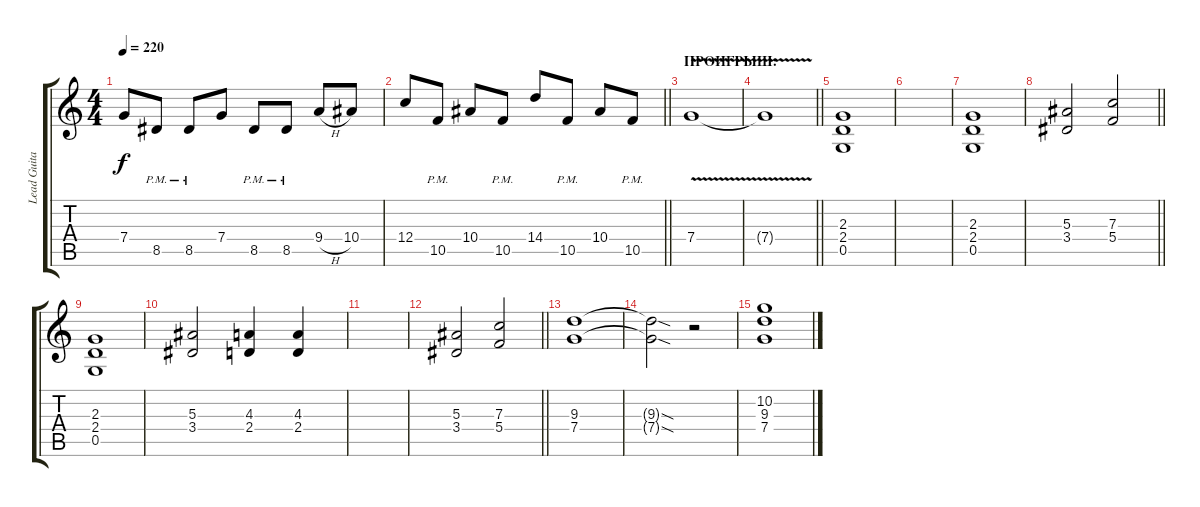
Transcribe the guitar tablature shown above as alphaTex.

\track ("Lead Guitar" "Lead Guita") {instrument distortionguitar}
\staff {score tabs}
\tuning (D4 A3 F3 C3 G2 D2) {hide}
\ts (4 4)
\tempo 220
\clef g2
\ks c
7.4.8{dy f} 8.5{pm}.8 8.5{pm}.8 7.4.8 8.5{pm}.8 8.5{pm}.8 9.4{h}.8 10.4.8 |
\barLineRight lightlight
12.4.8 10.5{pm}.8 10.4.8 10.5{pm}.8 14.4.8 10.5{pm}.8 10.4.8 10.5{pm}.8 |
\section ("" "ПРОИГРЫШ:")
7.4{v}.1 |
\barLineRight lightlight
7.4{t}.1 |
(2.3 2.4 0.5).1 |
|
(2.3 2.4 0.5).1 |
\barLineRight lightlight
(5.3 3.4).2 (7.3 5.4).2 |
(2.3 2.4 0.5).1 |
(5.3 3.4).2 (4.3 2.4).4 (4.3 2.4).4 |
|
\barLineRight lightlight
(5.3 3.4).2 (7.3 5.4).2 |
(9.3 7.4).1 |
(9.3{sod t} 7.4{sod t}).2 r.2 |
(10.2 9.3 7.4).1
